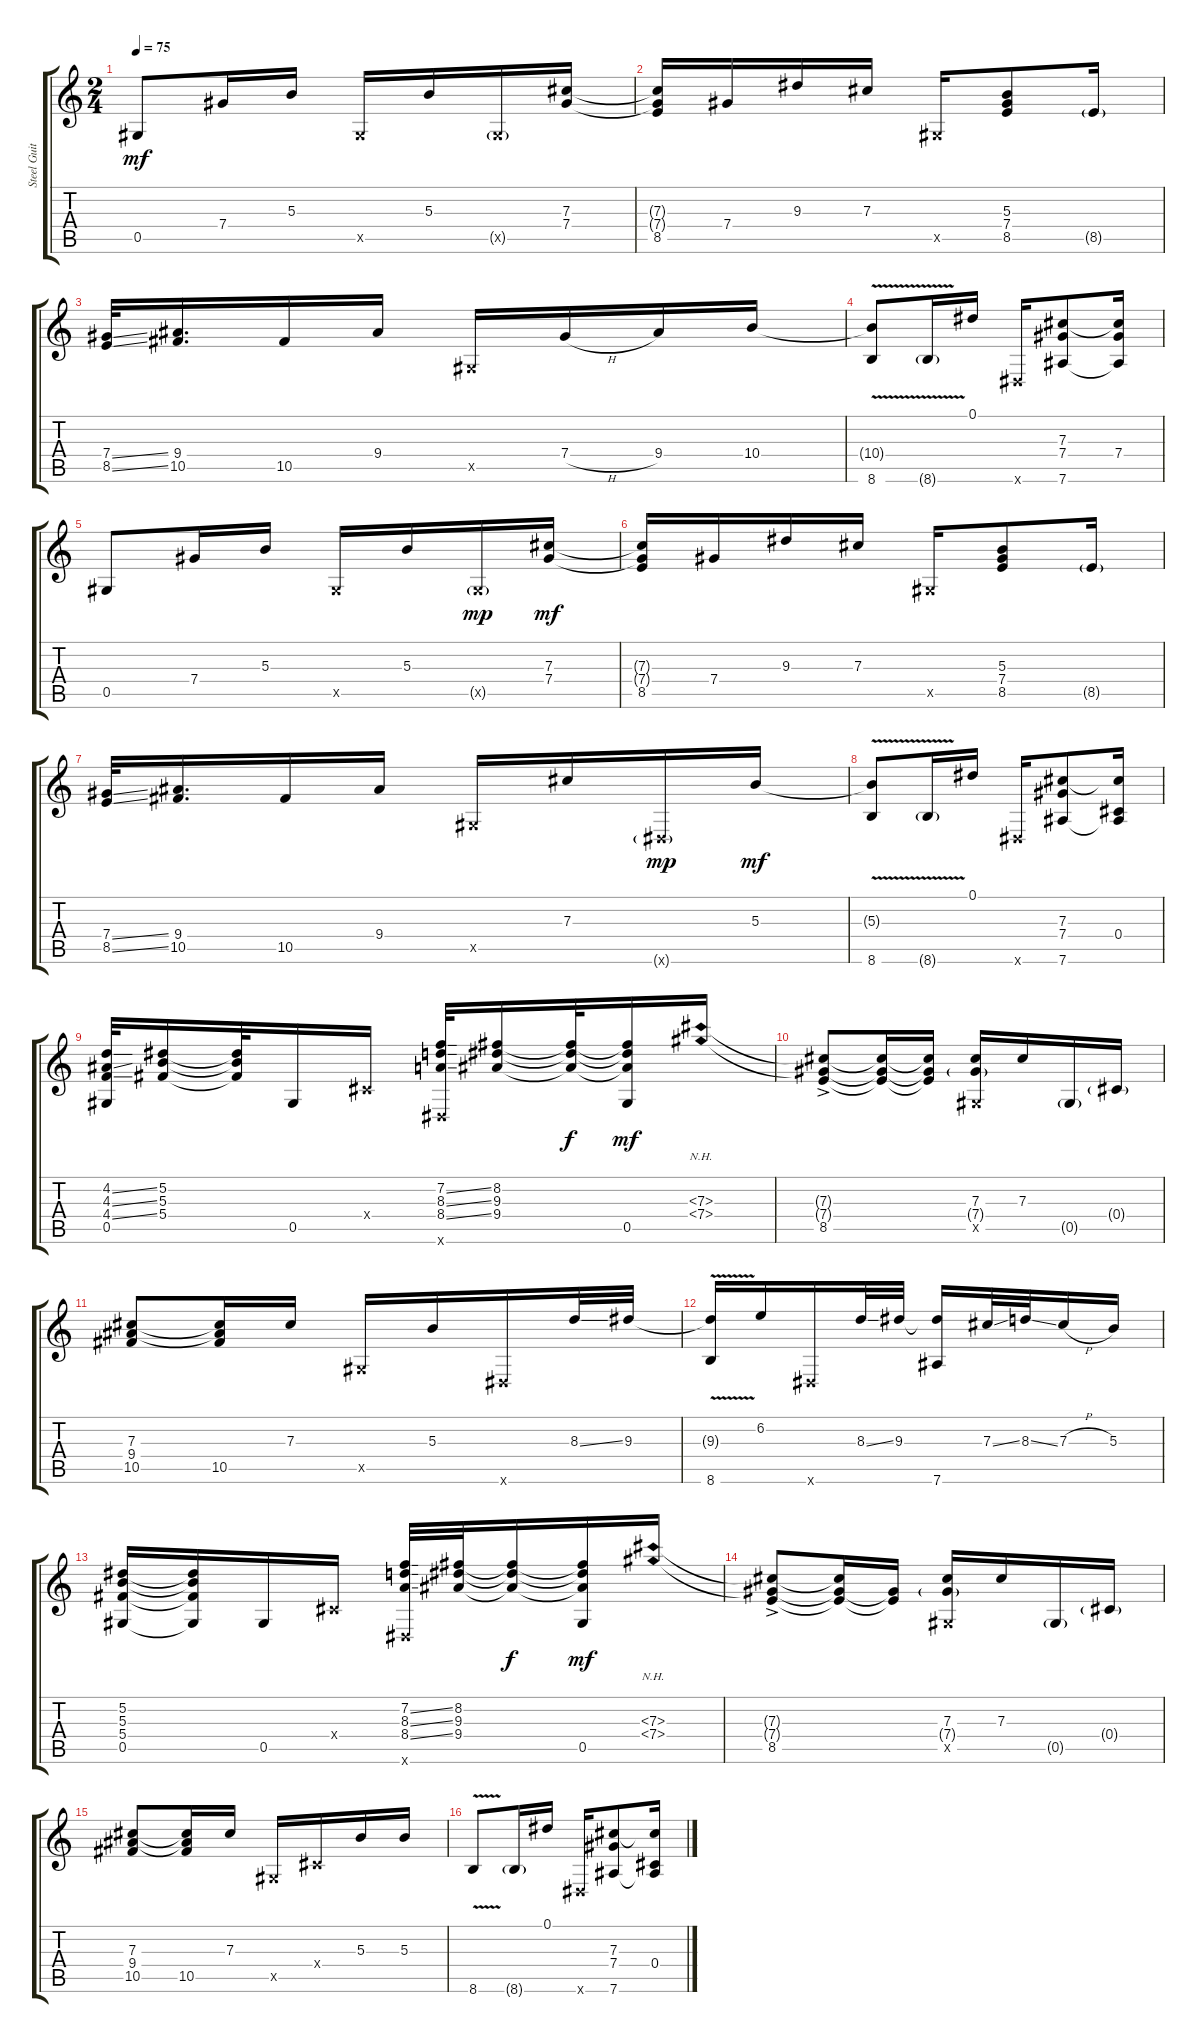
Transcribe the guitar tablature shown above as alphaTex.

\track ("Steel Guitar" "Steel Guit") {instrument acousticguitarsteel}
\staff {score tabs}
\tuning (Eb4 Bb3 Gb3 Db3 Ab2 Eb2) {hide}
\ts (2 4)
\tempo 75
\clef g2
\ks c
0.5.8{dy mf beam merge} 7.4.16 5.3.16 0.5{x}.16 5.3.16 0.5{g x}.16 (7.3 7.4).16 |
(7.3{t} 7.4{t} 8.5).16 7.4.16 9.3.16 7.3.16 0.5{x}.16 (5.3 7.4 8.5).8 8.5{g}.16 |
(7.4{ss} 8.5{ss}).32 (9.4 10.5).16{d} 10.5.16 9.4.16 0.5{x}.16 7.4{h}.16 9.4.16 10.4.16 |
(10.4{t} 8.6{v}).8{beam merge} 8.6{v g}.16 0.1.16 0.6{x}.16 (7.3 7.4 7.6).8 (7.3{t} 7.4 7.6{t}).16 |
0.5.8{beam merge} 7.4.16 5.3.16 0.5{x}.16 5.3.16 0.5{g x}.16{dy mp} (7.3 7.4).16{dy mf} |
(7.3{t} 7.4{t} 8.5).16 7.4.16 9.3.16 7.3.16 0.5{x}.16 (5.3 7.4 8.5).8 8.5{g}.16 |
(7.4{ss} 8.5{ss}).32 (9.4 10.5).16{d} 10.5.16 9.4.16 0.5{x}.16 7.3.16 0.6{g x}.16{dy mp} 5.3.16{dy mf} |
(5.3{t} 8.6{v}).8{beam merge} 8.6{v g}.16 0.1.16 0.6{x}.16 (7.3 7.4 7.6).8 (7.3{t} 0.4 7.6{t}).16 |
(4.2{ss} 4.3{ss} 4.4{ss} 0.5).32 (5.2 5.3 5.4).16 (5.2{t} 5.3{t} 5.4{t}).32 0.5.16 0.4{x}.16 (7.2{ss} 8.3{ss} 8.4{ss} 0.6{x}).32 (8.2 9.3 9.4).16 (8.2{t} 9.3{t} 9.4{t}).32{dy f} (8.2{t} 9.3{t} 9.4{t} 0.5).16{dy mf} (7.3{nh} 7.4{nh}).16 |
(7.3{t} 7.4{t} 8.5{ac}).8{beam merge} (7.3{t} 7.4{t} 8.5{t}).16 (7.3{t} 7.4{t} 8.5{t}).16 (7.3 7.4{g} 0.5{x}).16 7.3.16 0.5{g}.16 0.4{g}.16 |
(7.3 9.4 10.5).8{beam merge} (7.3{t} 9.4{t} 10.5).16 7.3.16 0.5{x}.16 5.3.16 0.6{x}.16 8.3{ss}.32 9.3.32 |
(9.3{t} 8.6{v}).16 6.2.16 0.6{x}.16 8.3{ss}.32 9.3.32 (9.3{t} 7.6).16 7.3{ss}.32 8.3{ss}.32 7.3{h}.16 5.3.16 |
(5.2 5.3 5.4 0.5).16 (5.2{t} 5.3{t} 5.4{t} 0.5{t}).16 0.5.16 0.4{x}.16 (7.2{ss} 8.3{ss} 8.4{ss} 0.6{x}).32 (8.2 9.3 9.4).32 (8.2{t} 9.3{t} 9.4{t}).16{dy f} (8.2{t} 9.3{t} 9.4{t} 0.5).16{dy mf} (7.3{nh} 7.4{nh}).16 |
(7.3{t} 7.4{t} 8.5{ac}).8{beam merge} (7.3{t} 7.4{t} 8.5{t}).16 (7.4{t} 8.5{t}).16 (7.3 7.4{g} 0.5{x}).16 7.3.16 0.5{g}.16 0.4{g}.16 |
(7.3 9.4 10.5).8{beam merge} (7.3{t} 9.4{t} 10.5).16 7.3.16 0.5{x}.16 0.4{x}.16 5.3.16 5.3.16 |
8.6{v}.8{beam merge} 8.6{g}.16 0.1.16 0.6{x}.16 (7.3 7.4 7.6).8 (7.3{t} 0.4 7.6{t}).16
